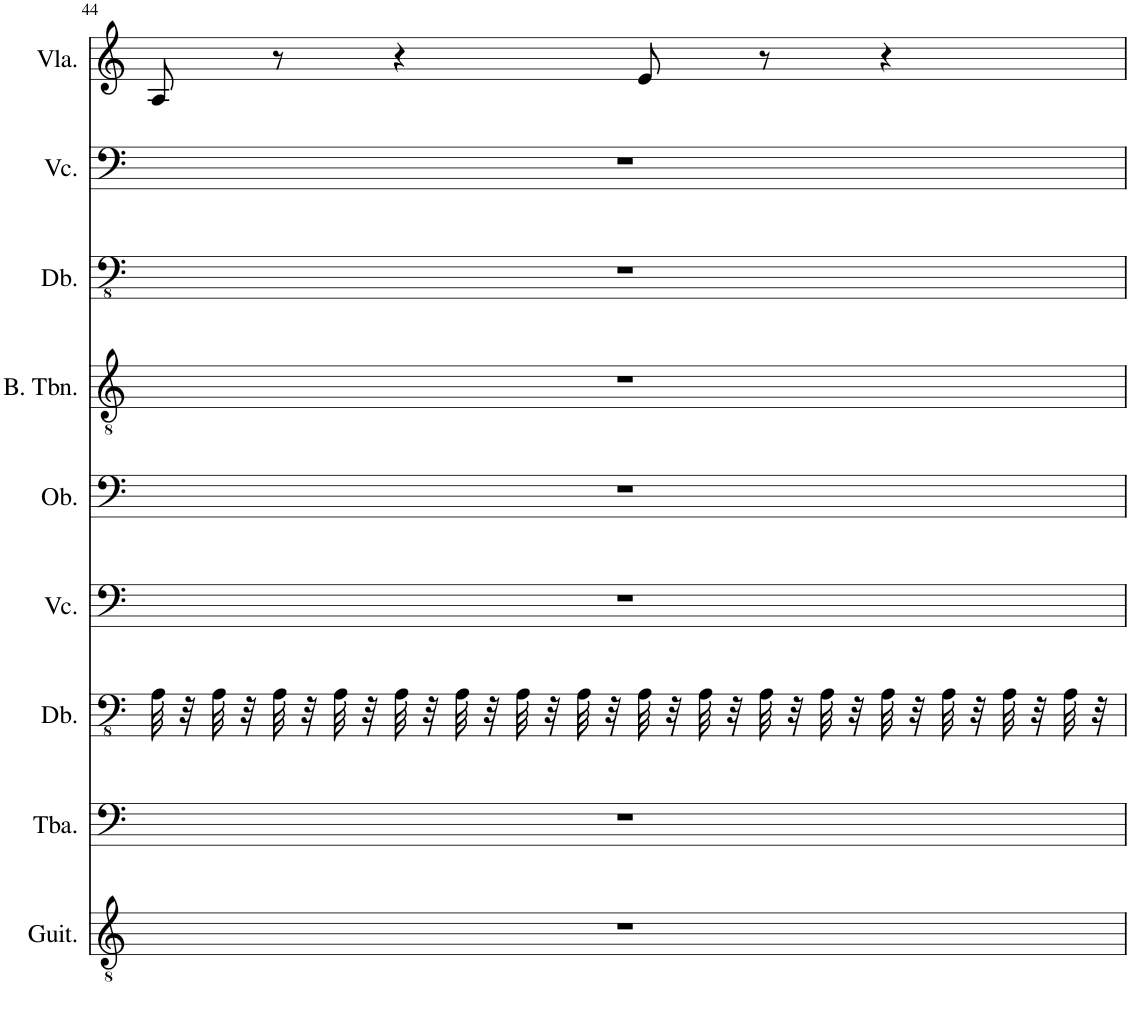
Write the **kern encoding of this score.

**kern	**kern	**kern	**kern	**kern	**kern	**kern	**kern	**kern
*part9	*part8	*part7	*part6	*part5	*part4	*part3	*part2	*part1
*staff9	*staff8	*staff7	*staff6	*staff5	*staff4	*staff3	*staff2	*staff1
*I"Classical Guitar	*I"Tuba	*I"Double Bass	*I"Violoncello	*I"Oboe	*I"Bass Trombone	*I"Double Bass	*I"Violoncello	*I"Viola
*I'Guit.	*I'Tba.	*I'Db.	*I'Vc.	*I'Ob.	*I'B. Tbn.	*I'Db.	*I'Vc.	*I'Vla.
!!LO:PB:g=z
*clefGv2	*clefF4	*clefFv4	*clefF4	*clefF4	*clefGv2	*clefFv4	*clefF4	*clefG2
*	*	*Trd7c12	*	*Trd-14c-24	*	*Trd7c12	*	*
*k[]	*k[]	*k[]	*k[]	*k[]	*k[]	*k[]	*k[]	*k[]
*M4/4	*M4/4	*M4/4	*M4/4	*M4/4	*M4/4	*M4/4	*M4/4	*M4/4
=44	=44	=44	=44	=44	=44	=44	=44	=44
1r	1r	32AA\	1r	1r	1r	1r	1r	8A/
.	.	32r	.	.	.	.	.	.
.	.	32AA\	.	.	.	.	.	.
.	.	32r	.	.	.	.	.	.
.	.	32AA\	.	.	.	.	.	8r
.	.	32r	.	.	.	.	.	.
.	.	32AA\	.	.	.	.	.	.
.	.	32r	.	.	.	.	.	.
.	.	32AA\	.	.	.	.	.	4r
.	.	32r	.	.	.	.	.	.
.	.	32AA\	.	.	.	.	.	.
.	.	32r	.	.	.	.	.	.
.	.	32AA\	.	.	.	.	.	.
.	.	32r	.	.	.	.	.	.
.	.	32AA\	.	.	.	.	.	.
.	.	32r	.	.	.	.	.	.
.	.	32AA\	.	.	.	.	.	8e/
.	.	32r	.	.	.	.	.	.
.	.	32AA\	.	.	.	.	.	.
.	.	32r	.	.	.	.	.	.
.	.	32AA\	.	.	.	.	.	8r
.	.	32r	.	.	.	.	.	.
.	.	32AA\	.	.	.	.	.	.
.	.	32r	.	.	.	.	.	.
.	.	32AA\	.	.	.	.	.	4r
.	.	32r	.	.	.	.	.	.
.	.	32AA\	.	.	.	.	.	.
.	.	32r	.	.	.	.	.	.
.	.	32AA\	.	.	.	.	.	.
.	.	32r	.	.	.	.	.	.
.	.	32AA\	.	.	.	.	.	.
.	.	32r	.	.	.	.	.	.
=	=	=	=	=	=	=	=	=
*-	*-	*-	*-	*-	*-	*-	*-	*-
